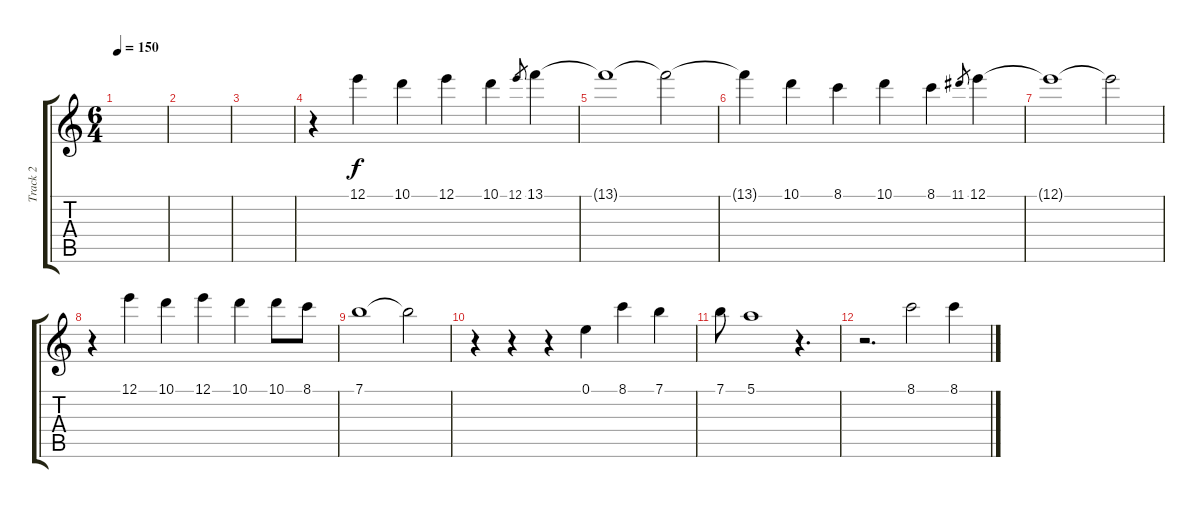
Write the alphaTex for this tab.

\track ("Track 2" "Track 2") {instrument acousticguitarsteel}
\staff {score tabs}
\tuning (E4 B3 G3 D3 A2 E2) {hide}
\ts (6 4)
\tempo 150
\clef g2
\ks c
|
|
|
r.4 12.1.4 10.1.4 12.1.4 10.1.4 12.1.8{gr} 13.1.4 |
13.1{t}.1 13.1{t}.2 |
13.1{t}.4 10.1.4 8.1.4 10.1.4 8.1.4 11.1.8{gr} 12.1.4 |
12.1{t}.1 12.1{t}.2 |
r.4 12.1.4 10.1.4 12.1.4 10.1.4 10.1.8 8.1.8 |
7.1.1 7.1{t}.2 |
r.4 r.4 r.4 0.1.4 8.1.4 7.1.4 |
7.1.8 5.1.1 r.4{d} |
r.2{d} 8.1.2 8.1.4
